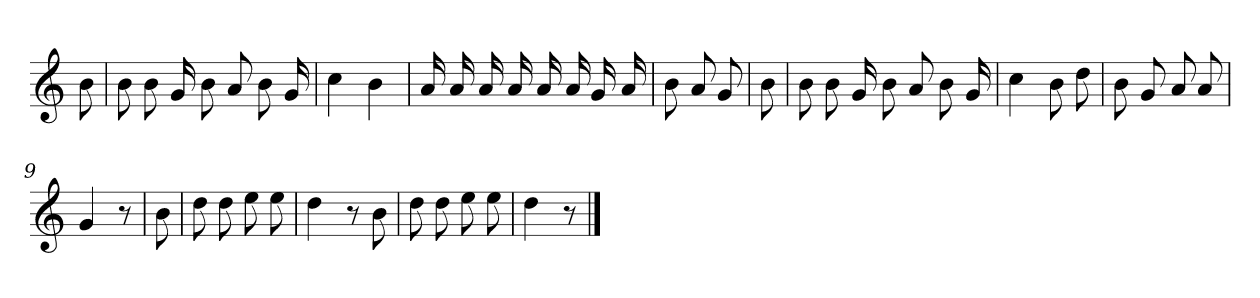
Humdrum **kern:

**kern
*part1
*staff1
*clefG2
*k[]
=
8b
=1
8b
8b
16g
8b
8a
8b
16g
=2
4cc
4b
=3
16a
16a
16a
16a
16a
16a
16g
16a
=4
8b
8a
8g
=5
8b
=6
8b
8b
16g
8b
8a
8b
16g
=7
4cc
8b
8dd
=8
8b
8g
8a
8a
=9
4g
8r
=10
8b
=11
8dd
8dd
8ee
8ee
=12
4dd
8r
8b
=13
8dd
8dd
8ee
8ee
=14
4dd
8r
==
*-
